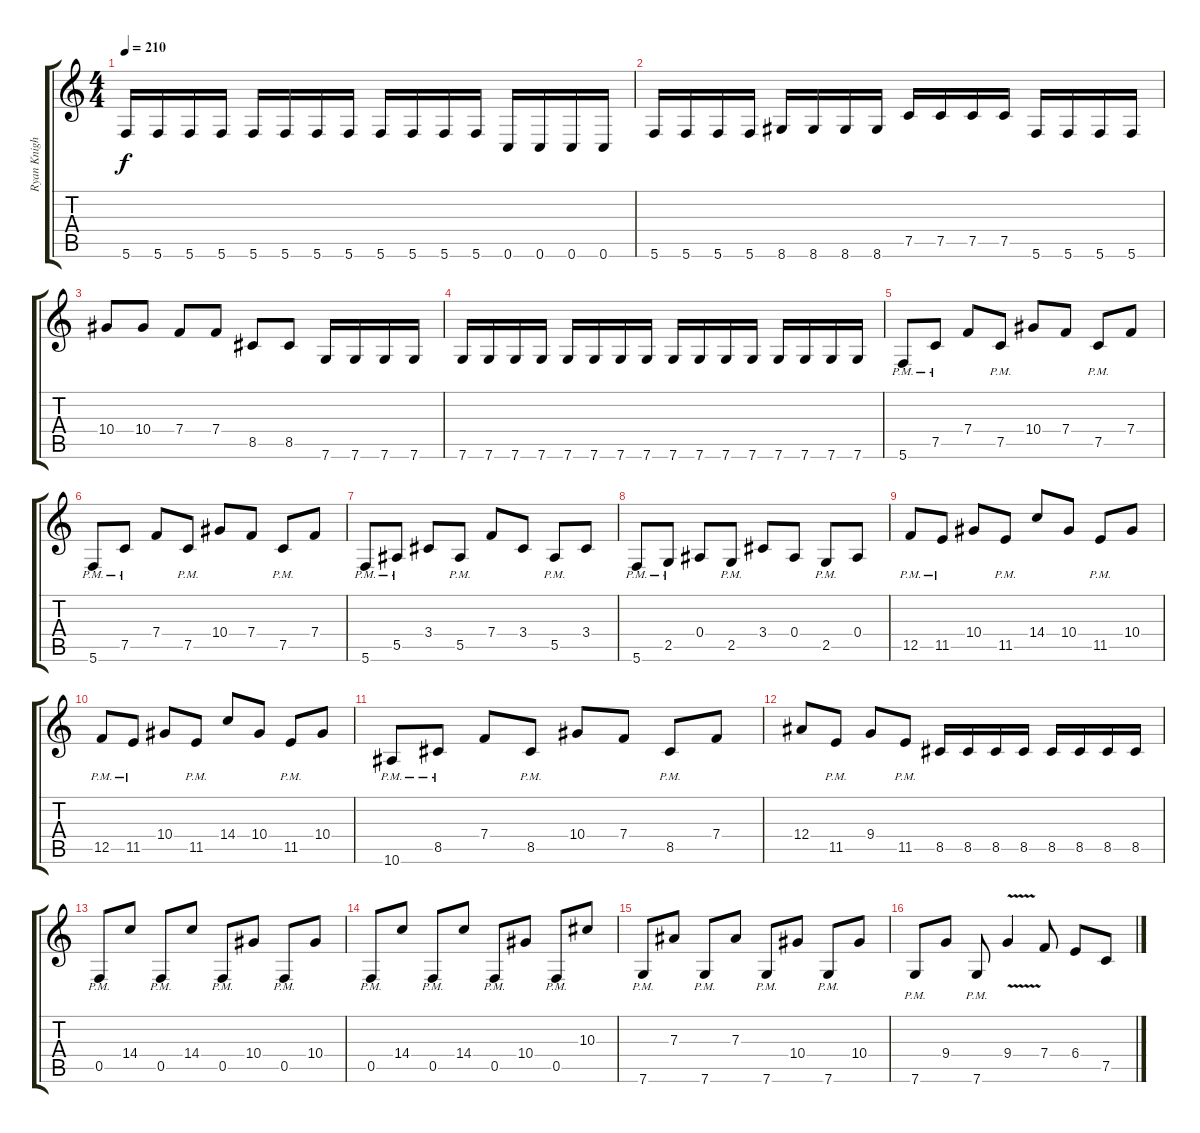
\track ("Ryan Knight Rhythm" "Ryan Knigh") {instrument overdrivenguitar}
\staff {score tabs}
\tuning (C4 G3 Eb3 Bb2 F2 C2) {hide}
\ts (4 4)
\tempo 210
\clef g2
\ks c
5.6.16{dy f} 5.6.16 5.6.16 5.6.16 5.6.16 5.6.16 5.6.16 5.6.16 5.6.16 5.6.16 5.6.16 5.6.16 0.6.16 0.6.16 0.6.16 0.6.16 |
5.6.16 5.6.16 5.6.16 5.6.16 8.6.16 8.6.16 8.6.16 8.6.16 7.5.16 7.5.16 7.5.16 7.5.16 5.6.16 5.6.16 5.6.16 5.6.16 |
10.4.8 10.4.8 7.4.8 7.4.8 8.5.8 8.5.8 7.6.16 7.6.16 7.6.16 7.6.16 |
7.6.16 7.6.16 7.6.16 7.6.16 7.6.16 7.6.16 7.6.16 7.6.16 7.6.16 7.6.16 7.6.16 7.6.16 7.6.16 7.6.16 7.6.16 7.6.16 |
5.6{pm}.8 7.5{pm}.8 7.4.8 7.5{pm}.8 10.4.8 7.4.8 7.5{pm}.8 7.4.8 |
5.6{pm}.8 7.5{pm}.8 7.4.8 7.5{pm}.8 10.4.8 7.4.8 7.5{pm}.8 7.4.8 |
5.6{pm}.8 5.5{pm}.8 3.4.8 5.5{pm}.8 7.4.8 3.4.8 5.5{pm}.8 3.4.8 |
5.6{pm}.8 2.5{pm}.8 0.4.8 2.5{pm}.8 3.4.8 0.4.8 2.5{pm}.8 0.4.8 |
12.5{pm}.8 11.5{pm}.8 10.4.8 11.5{pm}.8 14.4.8 10.4.8 11.5{pm}.8 10.4.8 |
12.5{pm}.8 11.5{pm}.8 10.4.8 11.5{pm}.8 14.4.8 10.4.8 11.5{pm}.8 10.4.8 |
10.6{pm}.8 8.5{pm}.8 7.4.8 8.5{pm}.8 10.4.8 7.4.8 8.5{pm}.8 7.4.8 |
12.4.8 11.5{pm}.8 9.4.8 11.5{pm}.8 8.5.16 8.5.16 8.5.16 8.5.16 8.5.16 8.5.16 8.5.16 8.5.16 |
0.5{pm}.8 14.4.8 0.5{pm}.8 14.4.8 0.5{pm}.8 10.4.8 0.5{pm}.8 10.4.8 |
0.5{pm}.8 14.4.8 0.5{pm}.8 14.4.8 0.5{pm}.8 10.4.8 0.5{pm}.8 10.3.8 |
7.6{pm}.8 7.3.8 7.6{pm}.8 7.3.8 7.6{pm}.8 10.4.8 7.6{pm}.8 10.4.8 |
7.6{pm}.8 9.4.8 7.6{pm}.8 9.4{v}.4 7.4.8 6.4.8 7.5.8
